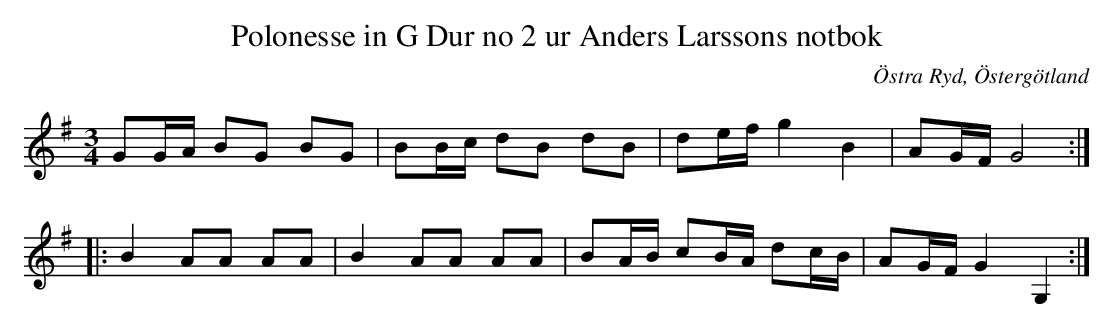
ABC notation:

X:1
T:Polonesse in G Dur no 2 ur Anders Larssons notbok
O:Östra Ryd, Östergötland
M:3/4
L:1/16
K:G
G2GA B2G2 B2G2|B2Bc d2B2 d2B2|d2ef g4 B4|A2GF G8:|
|:B4 A2A2 A2A2|B4 A2A2 A2A2|B2AB c2BA d2cB|A2GF G4 G,4:|
